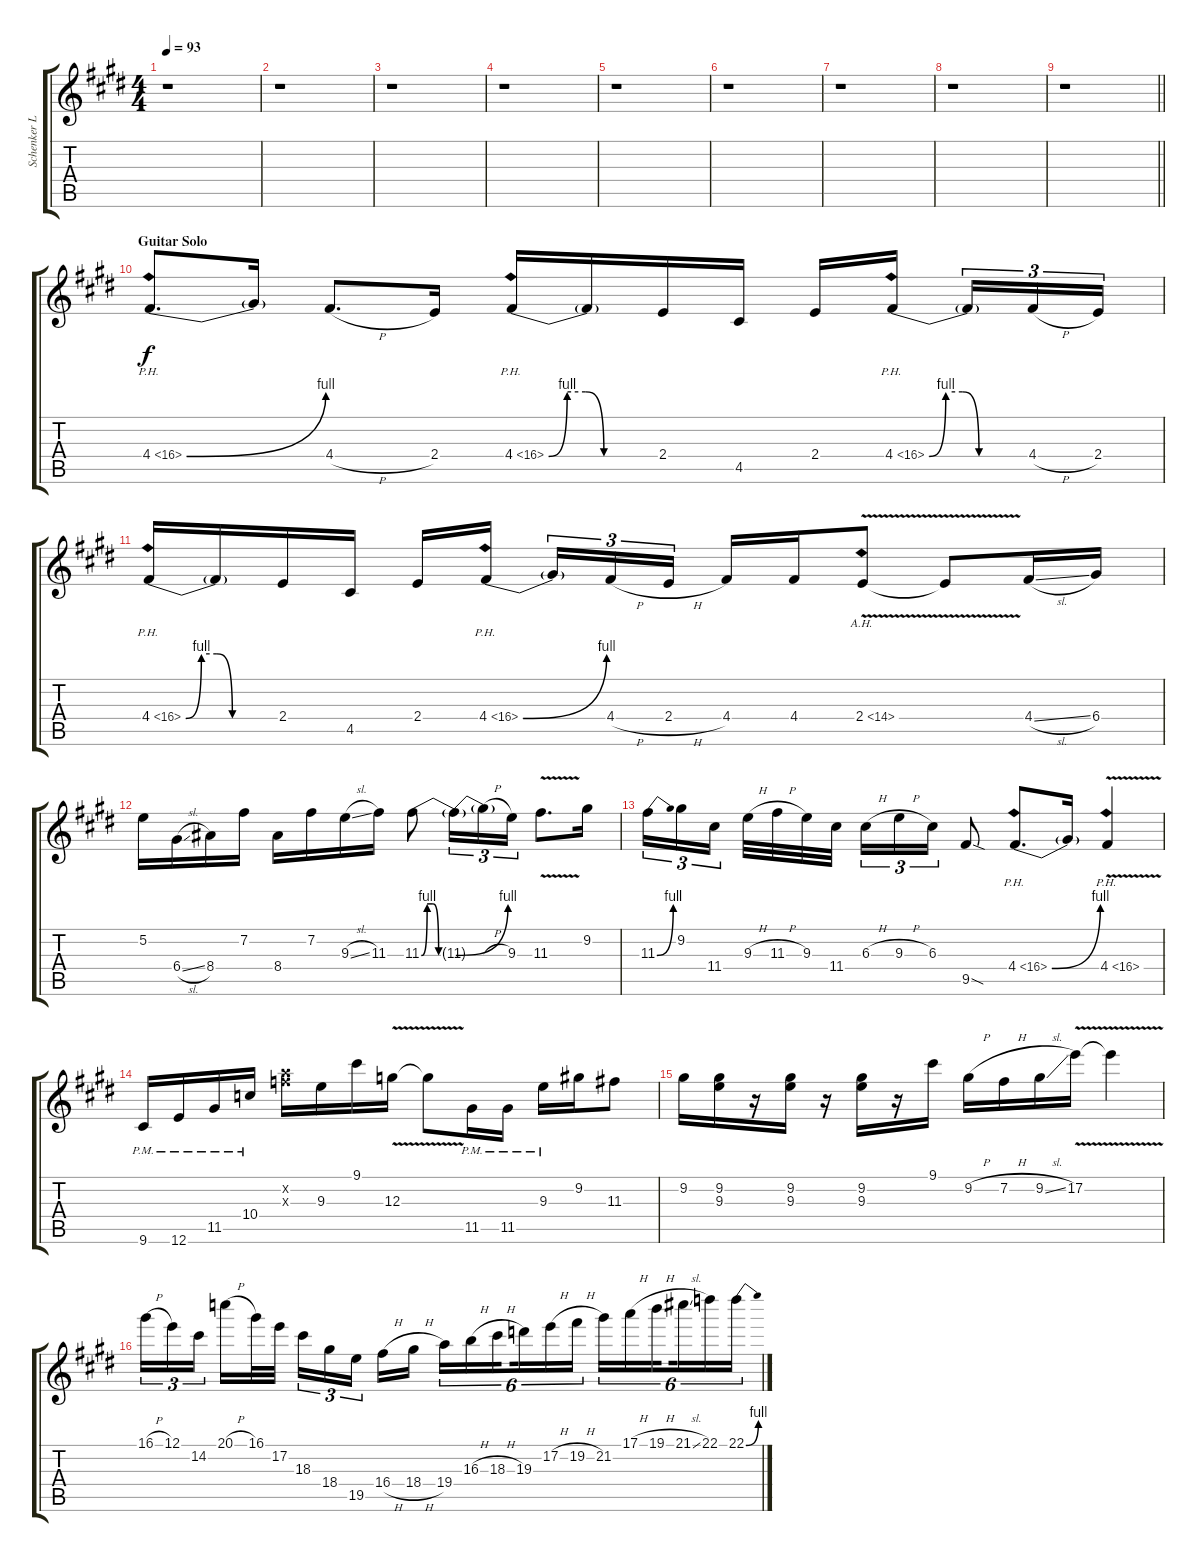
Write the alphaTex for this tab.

\track ("Schenker LEAD" "Schenker L") {instrument overdrivenguitar}
\staff {score tabs}
\tuning (E4 B3 G3 D3 A2 E2) {hide}
\ts (4 4)
\tempo 93
\clef g2
\ks e
r.1{dy f} |
r.1 |
r.1 |
r.1 |
r.1 |
r.1 |
r.1 |
r.1 |
\barLineRight lightlight
r.1 |
\section ("" "Guitar Solo")
4.4{be (bend 0 0 60 4) ph 12}.8{d} 4.4{t}.16 4.4{h}.8{d} 2.4.16 4.4{be (custom 0 0 10 4 20 4 30 0 60 0) ph 12}.16 4.4{t}.16 2.4.16 4.5.16 2.4.16 4.4{be (custom 0 0 10 4 20 4 30 0 60 0) ph 12}.16{beam splitsecondary} 4.4{t}.16{tu (3 2)} 4.4{h}.16{tu (3 2)} 2.4.16{tu (3 2)} |
4.4{be (custom 0 0 10 4 20 4 30 0 60 0) ph 12}.16 4.4{t}.16 2.4.16 4.5.16 2.4.16 4.4{be (bend 0 0 60 4) ph 12}.16{beam splitsecondary} 4.4{t}.16{tu (3 2)} 4.4{h}.16{tu (3 2)} 2.4{h}.16{tu (3 2)} 4.4.16 4.4.16 2.4{ah 12 v}.8 2.4{t}.8 4.4{sl}.16 6.4.16 |
5.2.16 6.4{sl}.16 8.4.16 7.2.16 8.4.16 7.2.16 9.3{sl}.16 11.3.16 11.3{be (custom 0 0 10 4 20 4 30 0 60 0)}.8 11.3{be (bend 0 0 60 4) t}.16{tu (3 2)} 11.3{h t}.16{tu (3 2)} 9.3.16{tu (3 2)} 11.3{v}.8{d} 9.2.16 |
11.3{be (bend 0 0 60 4)}.16{tu (3 2)} 9.2.16{tu (3 2)} 11.4.16{tu (3 2) beam splitsecondary} 9.3{h}.32 11.3{h}.32 9.3.32 11.4.32 6.3{h}.16{tu (3 2)} 9.3{h}.16{tu (3 2)} 6.3.16{tu (3 2)} 9.5{sod}.8 4.4{be (bend 0 0 60 4) ph 12}.8{d} 4.4{t}.16 4.4{ph 12 v}.4 |
9.6{pm}.16 12.6{pm}.16 11.5{pm}.16 10.4{pm}.16 (10.2{x} 10.3{x}).16 9.3.16 9.1.16 12.3{v}.16 12.3{t}.8 11.5{pm}.16 11.5{pm}.16 9.3{pm}.16 9.2.16 11.3.8 |
9.2.16 (9.2 9.3).16 r.16 (9.2 9.3).16 r.16 (9.2 9.3).16 r.16 9.1.16 9.2{h}.16 7.2{h}.16 9.2{sl}.16 17.2{v}.16 17.2{t}.4 |
16.1{h}.16{tu (3 2)} 12.1.16{tu (3 2)} 14.2.16{tu (3 2) beam splitsecondary} 20.1{h}.16 16.1.32 17.2.32 18.3.16{tu (3 2)} 18.4.16{tu (3 2)} 19.5.16{tu (3 2) beam splitsecondary} 16.4{h}.16 18.4{h}.16 19.4.16{tu (6 4)} 16.3{h}.16{tu (6 4)} 18.3{h}.16{tu (6 4) beam splitsecondary} 19.3.16{tu (6 4)} 17.2{h}.16{tu (6 4)} 19.2{h}.16{tu (6 4)} 21.2.16{tu (6 4)} 17.1{h}.16{tu (6 4)} 19.1{h}.16{tu (6 4) beam splitsecondary} 21.1{sl}.16{tu (6 4)} 22.1.16{tu (6 4)} 22.1{be (bend 0 0 60 4)}.16{tu (6 4)}
